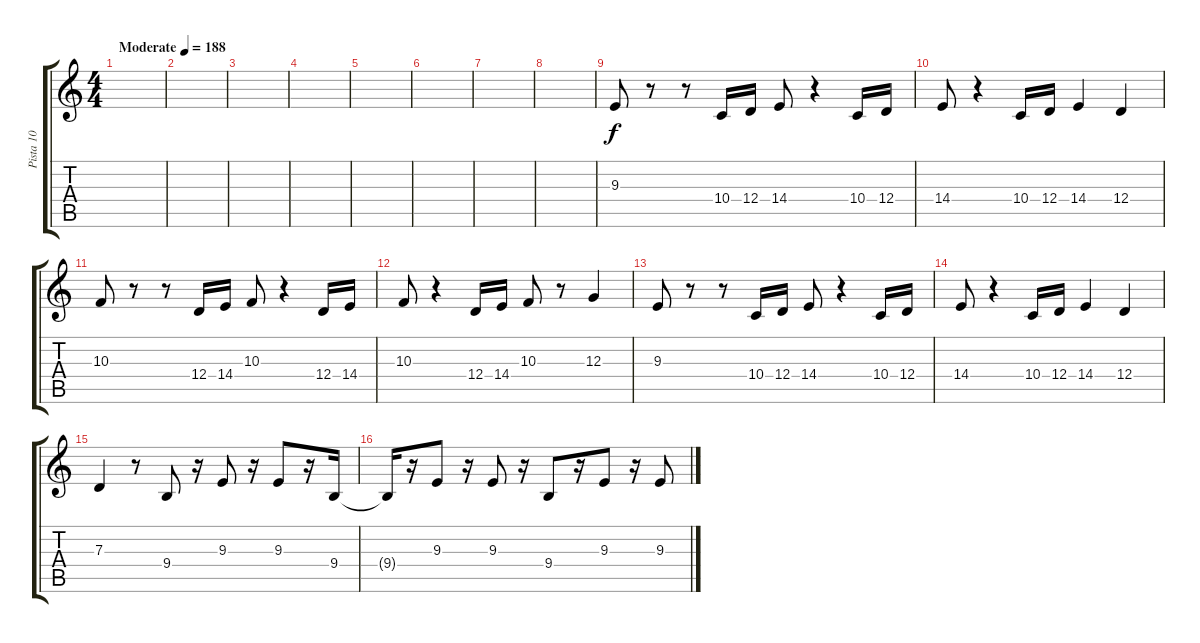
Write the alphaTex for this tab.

\track ("Pista 10" "Pista 10") {instrument altosax}
\staff {score tabs}
\tuning (E4 B3 G3 D3 A2 E2) {hide}
\ts (4 4)
\tempo (188 "Moderate")
\clef g2
\ks c
|
|
|
|
|
|
|
|
9.3.8 r.8 r.8 10.4.16 12.4.16 14.4.8 r.4 10.4.16 12.4.16 |
14.4.8 r.4 10.4.16 12.4.16 14.4.4 12.4.4 |
10.3.8 r.8 r.8 12.4.16 14.4.16 10.3.8 r.4 12.4.16 14.4.16 |
10.3.8 r.4 12.4.16 14.4.16 10.3.8 r.8 12.3.4 |
9.3.8 r.8 r.8 10.4.16 12.4.16 14.4.8 r.4 10.4.16 12.4.16 |
14.4.8 r.4 10.4.16 12.4.16 14.4.4 12.4.4 |
7.3.4 r.8 9.4.8 r.16 9.3.8 r.16 9.3.8 r.16 9.4.16 |
9.4{t}.16 r.16 9.3.8 r.16 9.3.8 r.16 9.4.8 r.16 9.3.8 r.16 9.3.8
